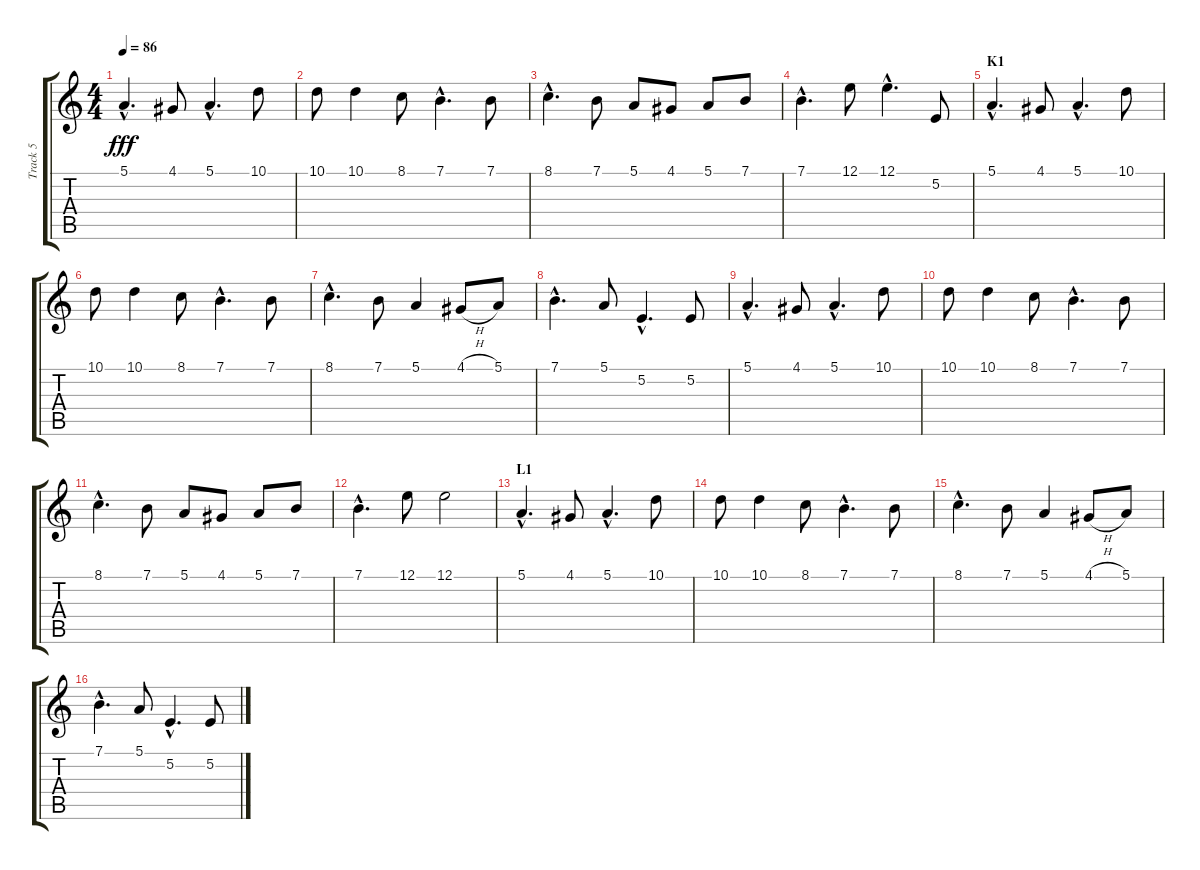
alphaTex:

\track ("Track 5" "Track 5") {instrument stringensemble1}
\staff {score tabs}
\tuning (E4 B3 G3 D3 A2 E2) {hide}
\ts (4 4)
\tempo 86
\clef g2
\ks c
5.1{hac}.4{d dy fff} 4.1.8 5.1{hac}.4{d} 10.1.8 |
10.1.8 10.1.4 8.1.8 7.1{hac}.4{d} 7.1.8 |
8.1{hac}.4{d} 7.1.8 5.1.8 4.1.8 5.1.8 7.1.8 |
7.1{hac}.4{d} 12.1.8 12.1{hac}.4{d} 5.2.8 |
\section ("" "K1")
5.1{hac}.4{d} 4.1.8 5.1{hac}.4{d} 10.1.8 |
10.1.8 10.1.4 8.1.8 7.1{hac}.4{d} 7.1.8 |
8.1{hac}.4{d} 7.1.8 5.1.4 4.1{h}.8 5.1.8 |
7.1{hac}.4{d} 5.1.8 5.2{hac}.4{d} 5.2.8 |
5.1{hac}.4{d} 4.1.8 5.1{hac}.4{d} 10.1.8 |
10.1.8 10.1.4 8.1.8 7.1{hac}.4{d} 7.1.8 |
8.1{hac}.4{d} 7.1.8 5.1.8 4.1.8 5.1.8 7.1.8 |
7.1{hac}.4{d} 12.1.8 12.1.2 |
\section ("" "L1")
5.1{hac}.4{d} 4.1.8 5.1{hac}.4{d} 10.1.8 |
10.1.8 10.1.4 8.1.8 7.1{hac}.4{d} 7.1.8 |
8.1{hac}.4{d} 7.1.8 5.1.4 4.1{h}.8 5.1.8 |
7.1{hac}.4{d} 5.1.8 5.2{hac}.4{d} 5.2.8
